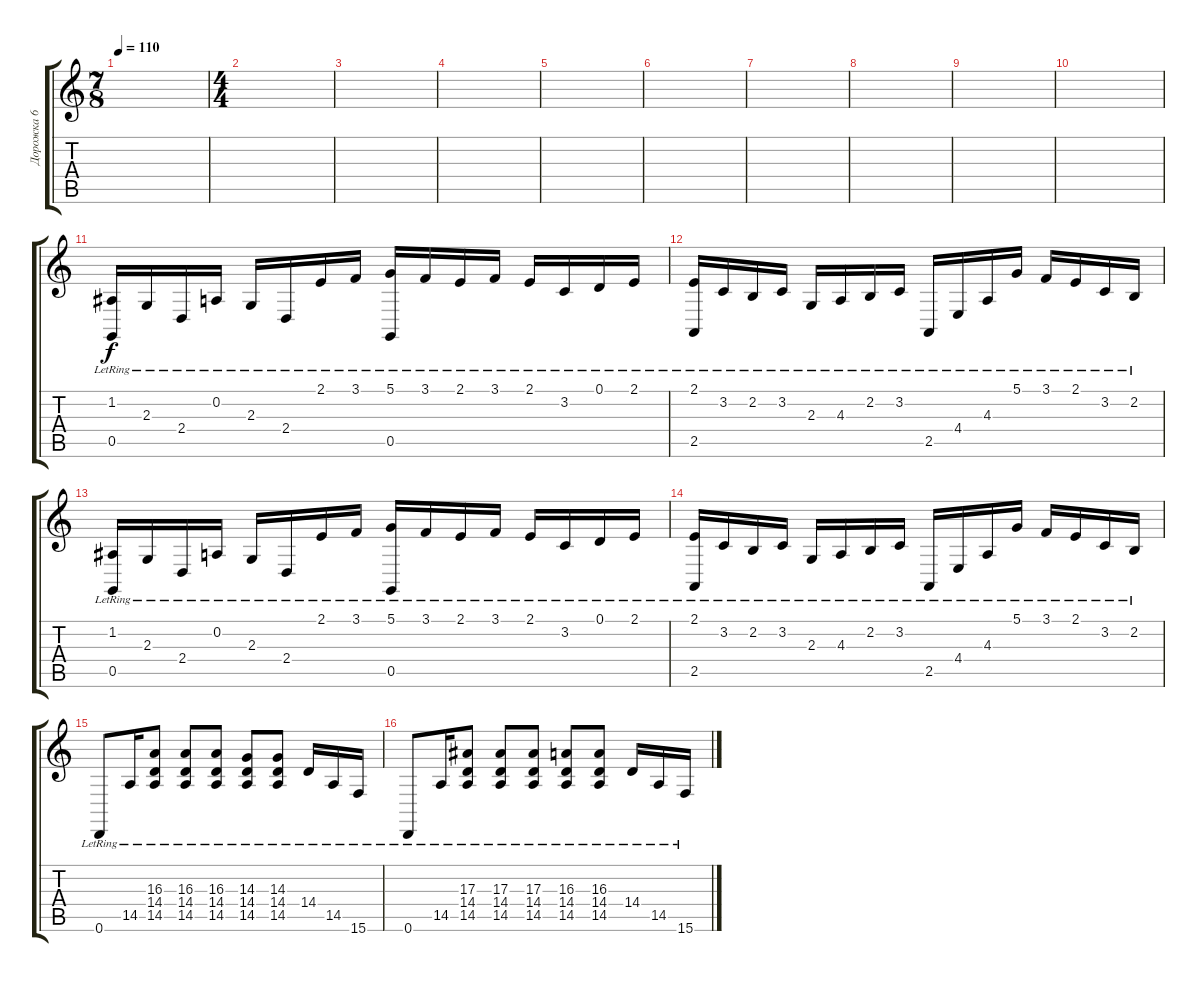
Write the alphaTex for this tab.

\track ("Дорожка 6" "Дорожка 6") {instrument brightacousticpiano}
\staff {score tabs}
\tuning (D4 A3 F3 C3 G2 D2) {hide}
\ts (7 8)
\tempo 110
\clef g2
\ks c
|
\ts (4 4)
|
|
|
|
|
|
|
|
|
(1.2{lr} 0.5{lr}).16 2.3{lr}.16 2.4{lr}.16 0.2{lr}.16 2.3{lr}.16 2.4{lr}.16 2.1{lr}.16 3.1{lr}.16 (5.1{lr} 0.5{lr}).16 3.1{lr}.16 2.1{lr}.16 3.1{lr}.16 2.1{lr}.16 3.2{lr}.16 0.1{lr}.16 2.1{lr}.16 |
(2.1{lr} 2.5{lr}).16 3.2{lr}.16 2.2{lr}.16 3.2{lr}.16 2.3{lr}.16 4.3{lr}.16 2.2{lr}.16 3.2{lr}.16 2.5{lr}.16 4.4{lr}.16 4.3{lr}.16 5.1{lr}.16 3.1{lr}.16 2.1{lr}.16 3.2{lr}.16 2.2{lr}.16 |
(1.2{lr} 0.5{lr}).16 2.3{lr}.16 2.4{lr}.16 0.2{lr}.16 2.3{lr}.16 2.4{lr}.16 2.1{lr}.16 3.1{lr}.16 (5.1{lr} 0.5{lr}).16 3.1{lr}.16 2.1{lr}.16 3.1{lr}.16 2.1{lr}.16 3.2{lr}.16 0.1{lr}.16 2.1{lr}.16 |
(2.1{lr} 2.5{lr}).16 3.2{lr}.16 2.2{lr}.16 3.2{lr}.16 2.3{lr}.16 4.3{lr}.16 2.2{lr}.16 3.2{lr}.16 2.5{lr}.16 4.4{lr}.16 4.3{lr}.16 5.1{lr}.16 3.1{lr}.16 2.1{lr}.16 3.2{lr}.16 2.2{lr}.16 |
0.6{lr}.8 14.5{lr}.16 (16.3{lr} 14.4{lr} 14.5{lr}).8 (16.3{lr} 14.4{lr} 14.5{lr}).8 (16.3{lr} 14.4{lr} 14.5{lr}).8 (14.3{lr} 14.4{lr} 14.5{lr}).8 (14.3{lr} 14.4{lr} 14.5{lr}).8 14.4{lr}.16 14.5{lr}.16 15.6{lr}.16 |
0.6{lr}.8 14.5{lr}.16 (17.3{lr} 14.4{lr} 14.5{lr}).8 (17.3{lr} 14.4{lr} 14.5{lr}).8 (17.3{lr} 14.4{lr} 14.5{lr}).8 (16.3{lr} 14.4{lr} 14.5{lr}).8 (16.3{lr} 14.4{lr} 14.5{lr}).8 14.4{lr}.16 14.5{lr}.16 15.6{lr}.16
